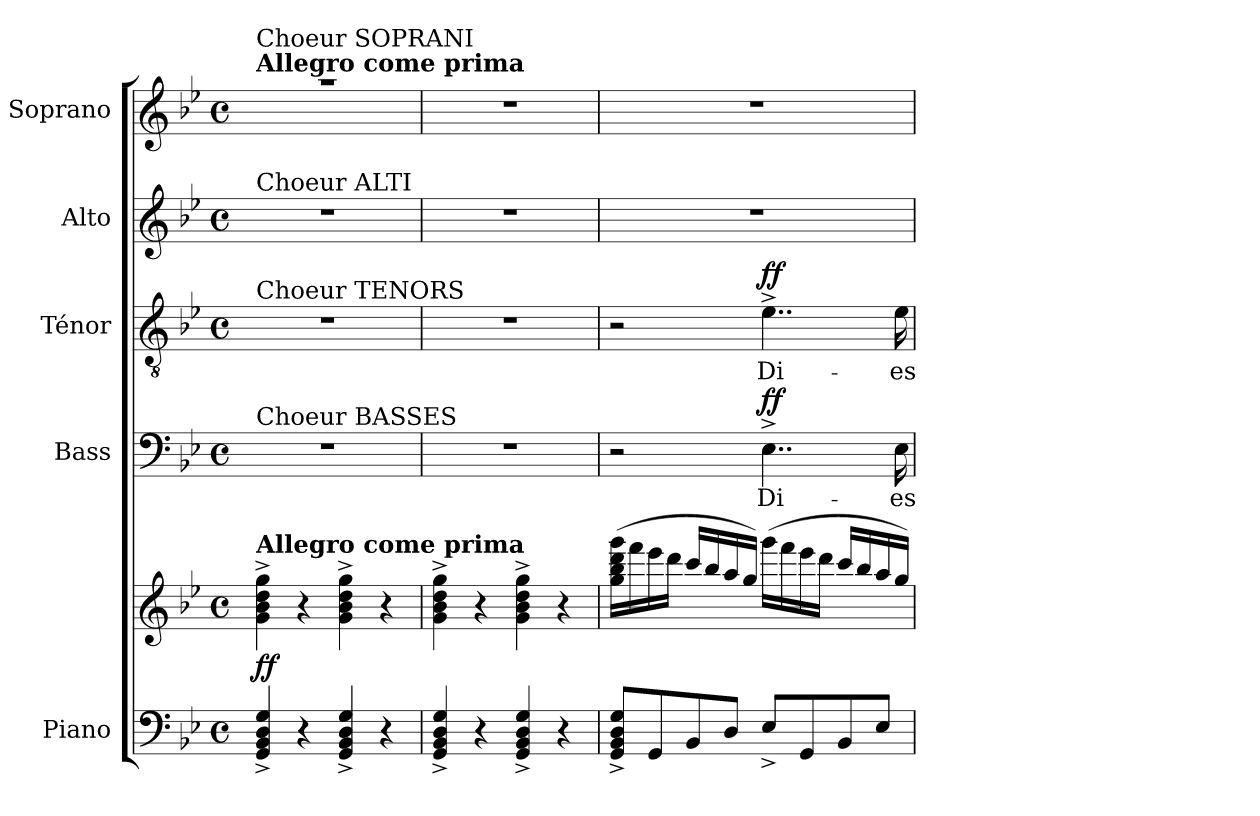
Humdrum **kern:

**kern	**kern	**dynam	**kern	**text	**dynam	**kern	**text	**dynam	**kern	**kern
*part5	*part5	*part5	*part4	*part4	*part4	*part3	*part3	*part3	*part2	*part1
*staff6	*staff5	*staff5/6	*staff4	*staff4	*staff4	*staff3	*staff3	*staff3	*staff2	*staff1
*I"Piano	*	*	*I"Bass	*	*	*I"Ténor	*	*	*I"Alto	*I"Soprano
*I'Pno.	*	*	*I'B.	*	*	*I'T.	*	*	*I'A.	*I'S.
*clefF4	*clefG2	*	*clefF4	*	*	*clefGv2	*	*	*clefG2	*clefG2
*	*	*	*	*	*	*	*	*	*	*ITrd2c3
*k[b-e-]	*k[b-e-]	*	*k[b-e-]	*	*	*k[b-e-]	*	*	*k[b-e-]	*k[f#]
*M4/4	*M4/4	*	*M4/4	*	*	*M4/4	*	*	*M4/4	*M4/4
*met(c)	*met(c)	*	*met(c)	*	*	*met(c)	*	*	*met(c)	*met(c)
*MM160	*MM160	*	*MM160	*	*	*MM160	*	*	*MM160	*MM160
=1	=1	=1	=1	=1	=1	=1	=1	=1	=1	=1
*	*	*	*	*	*	*	*	*	*^	*^
!	!	!	!	!	!	!	!	!	!	!	!LO:TX:a:B:t=Allegro come prima	!
!	!	!	!	!	!	!	!	!	!	!	!LO:TX:a:t=Choeur SOPRANI	!
!	!	!	!	!	!	!	!	!	!LO:TX:a:t=Choeur ALTI	!	!	!
!	!	!	!	!	!	!LO:TX:a:t=Choeur TENORS	!	!	!	!	!	!
!	!	!	!LO:TX:a:t=Choeur BASSES	!	!	!	!	!	!	!	!	!
!	!LO:TX:a:B:t=Allegro come prima	!	!	!	!	!	!	!	!	!	!	!
!	!	!LO:DY:a=2	!	!	!	!	!	!	!	!	!	!
4GG/^ 4BB-/^ 4D/^ 4G/^	4g\^ 4b-\^ 4dd\^ 4gg\^	ff	1r	.	.	1r	.	.	1r	1B-yy	1r	1b-Xiyy
4r	4r	.	.	.	.	.	.	.	.	.	.	.
4GG/^ 4BB-/^ 4D/^ 4G/^	4g\^ 4b-\^ 4dd\^ 4gg\^	.	.	.	.	.	.	.	.	.	.	.
4r	4r	.	.	.	.	.	.	.	.	.	.	.
*	*	*	*	*	*	*	*	*	*v	*v	*	*
*	*	*	*	*	*	*	*	*	*	*v	*v
=2	=2	=2	=2	=2	=2	=2	=2	=2	=2	=2
4GG/^ 4BB-/^ 4D/^ 4G/^	4g\^ 4b-\^ 4dd\^ 4gg\^	.	1r	.	.	1r	.	.	1r	1r
4r	4r	.	.	.	.	.	.	.	.	.
4GG/^ 4BB-/^ 4D/^ 4G/^	4g\^ 4b-\^ 4dd\^ 4gg\^	.	.	.	.	.	.	.	.	.
4r	4r	.	.	.	.	.	.	.	.	.
=3	=3	=3	=3	=3	=3	=3	=3	=3	=3	=3
8GG/^ 8BB-/^ 8D/^ 8G/^L	(16gg\ 16bb-\ 16ddd\ 16ggg\LL	.	2r	.	.	2r	.	.	1r	1r
.	16fff\	.	.	.	.	.	.	.	.	.
8GG/	16eee-\	.	.	.	.	.	.	.	.	.
.	16ddd\JJ	.	.	.	.	.	.	.	.	.
8BB-/	16ccc/LL	.	.	.	.	.	.	.	.	.
.	16bb-/	.	.	.	.	.	.	.	.	.
8D/J	16aa/	.	.	.	.	.	.	.	.	.
.	16gg/JJ)	.	.	.	.	.	.	.	.	.
!	!	!	!	!	!LO:DY:a	!	!	!LO:DY:a	!	!
8E-^/L	(16ggg\LL	.	4..E-^\	Di-	ff	4..e-^\	Di-	ff	.	.
.	16fff\	.	.	.	.	.	.	.	.	.
8GG/	16eee-\	.	.	.	.	.	.	.	.	.
.	16ddd\JJ	.	.	.	.	.	.	.	.	.
8BB-/	16ccc/LL	.	.	.	.	.	.	.	.	.
.	16bb-/	.	.	.	.	.	.	.	.	.
8E-/J	16aa/	.	.	.	.	.	.	.	.	.
.	16gg/JJ)	.	16E-\	-es	.	16e-\	-es	.	.	.
=	=	=	=	=	=	=	=	=	=	=
*-	*-	*-	*-	*-	*-	*-	*-	*-	*-	*-
